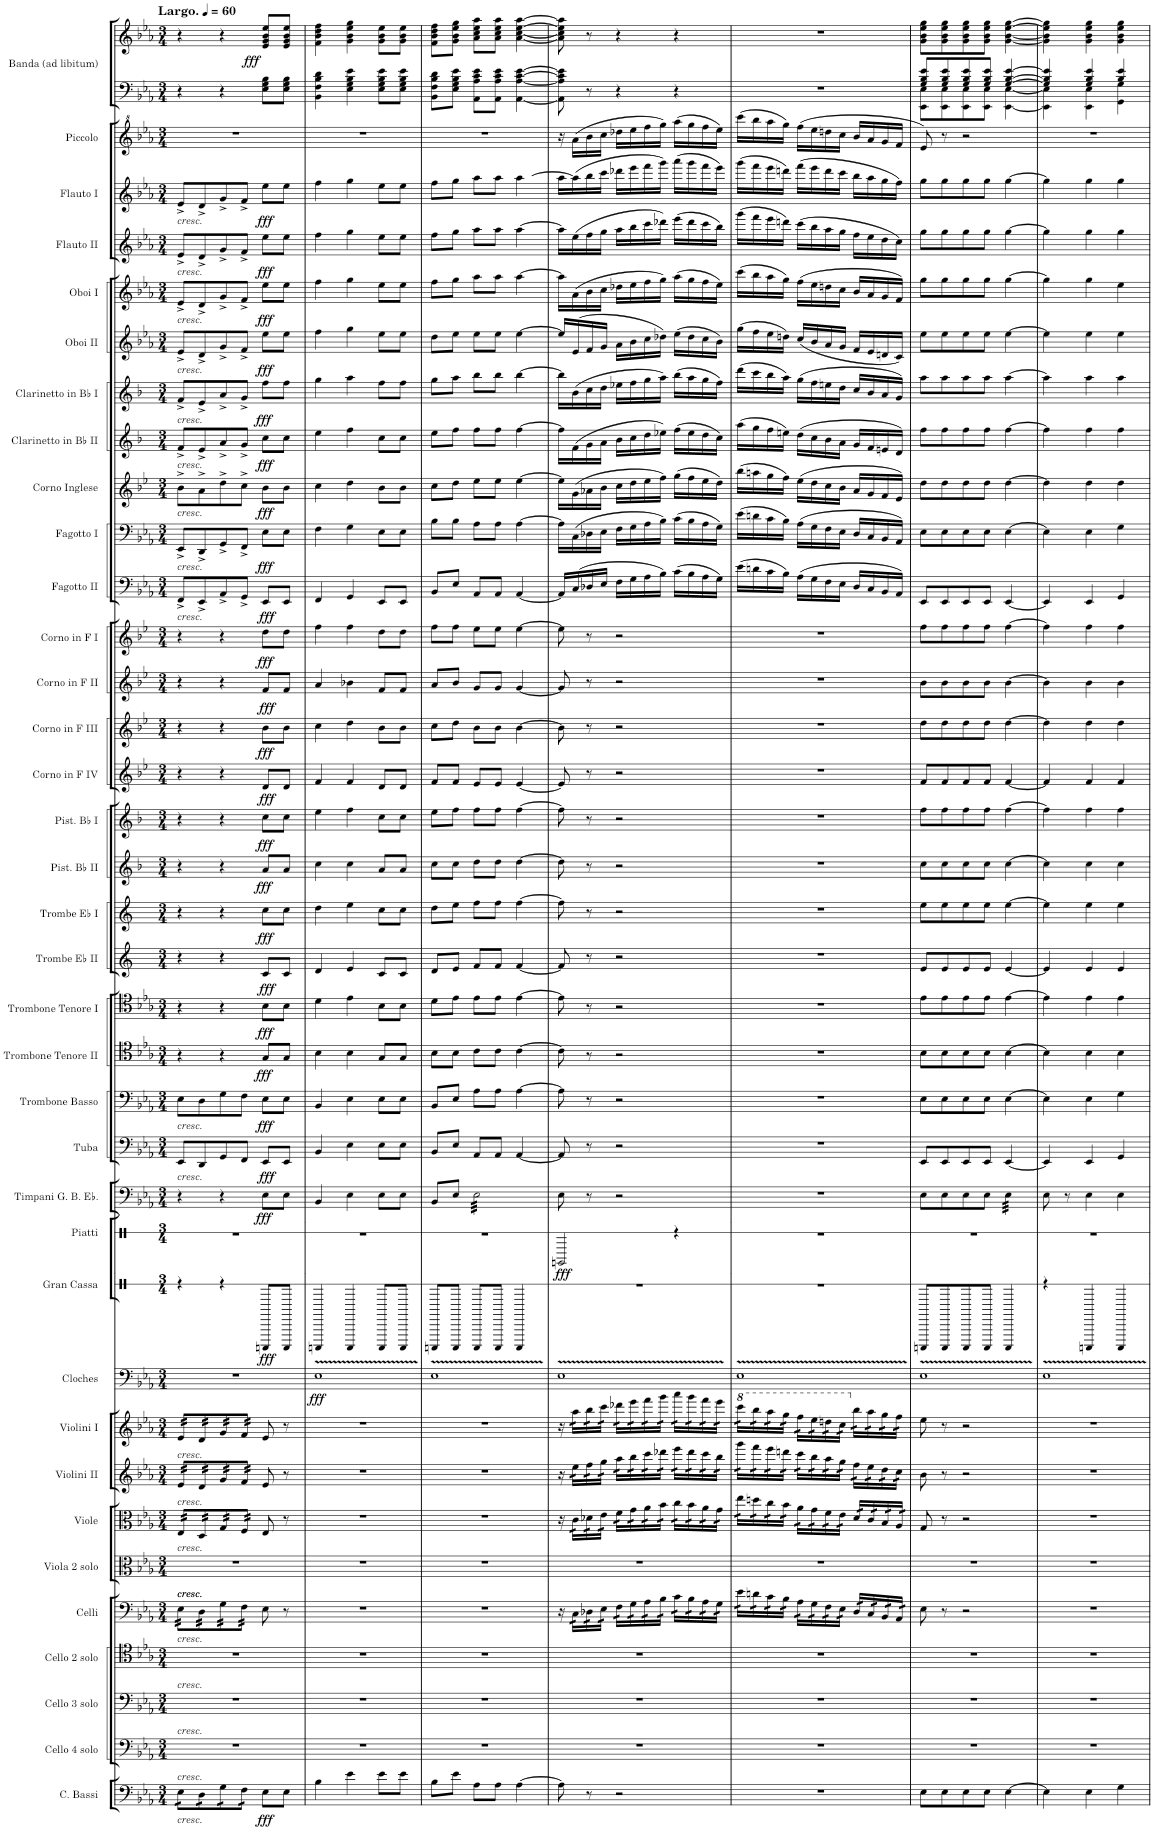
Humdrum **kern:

**kern	**dynam	**kern	**kern	**kern	**kern	**kern	**kern	**kern	**kern	**kern	**dynam	**kern	**dynam	**kern	**dynam	**kern	**dynam	**kern	**dynam	**kern	**dynam	**kern	**dynam	**kern	**dynam	**kern	**dynam	**kern	**dynam	**kern	**dynam	**kern	**dynam	**kern	**dynam	**kern	**dynam	**kern	**dynam	**kern	**dynam	**kern	**dynam	**kern	**dynam	**kern	**dynam	**kern	**dynam	**kern	**dynam	**kern	**dynam	**kern	**dynam	**kern	**dynam	**kern	**dynam	**kern	**kern	**kern	**dynam
*part36	*part36	*part35	*part34	*part33	*part32	*part31	*part30	*part29	*part28	*part27	*part27	*part26	*part26	*part25	*part25	*part24	*part24	*part23	*part23	*part22	*part22	*part21	*part21	*part20	*part20	*part19	*part19	*part18	*part18	*part17	*part17	*part16	*part16	*part15	*part15	*part14	*part14	*part13	*part13	*part12	*part12	*part11	*part11	*part10	*part10	*part9	*part9	*part8	*part8	*part7	*part7	*part6	*part6	*part5	*part5	*part4	*part4	*part3	*part3	*part2	*part1	*part1	*part1
*staff37	*staff37	*staff36	*staff35	*staff34	*staff33	*staff32	*staff31	*staff30	*staff29	*staff28	*staff28	*staff27	*staff27	*staff26	*staff26	*staff25	*staff25	*staff24	*staff24	*staff23	*staff23	*staff22	*staff22	*staff21	*staff21	*staff20	*staff20	*staff19	*staff19	*staff18	*staff18	*staff17	*staff17	*staff16	*staff16	*staff15	*staff15	*staff14	*staff14	*staff13	*staff13	*staff12	*staff12	*staff11	*staff11	*staff10	*staff10	*staff9	*staff9	*staff8	*staff8	*staff7	*staff7	*staff6	*staff6	*staff5	*staff5	*staff4	*staff4	*staff3	*staff2	*staff1	*staff1/2
*I"C. Bassi	*	*I"Cello 4 solo	*I"Cello 3 solo	*I"Cello 2 solo	*I"Celli	*I"Viola 2 solo	*I"Viole	*I"Violini II	*I"Violini I	*I"Cloches	*	*I"Gran Cassa	*	*I"Piatti	*	*I"Timpani G. B. Eb.	*	*I"Tuba	*	*I"Trombone Basso	*	*I"Trombone Tenore II	*	*I"Trombone Tenore I	*	*I"Trombe Eb II	*	*I"Trombe Eb I	*	*I"Pist. Bb II	*	*I"Pist. Bb I	*	*I"Corno in F IV	*	*I"Corno in F III	*	*I"Corno in F II	*	*I"Corno in F I	*	*I"Fagotto II	*	*I"Fagotto I	*	*I"Corno Inglese	*	*I"Clarinetto in Bb II	*	*I"Clarinetto in Bb I	*	*I"Oboi II	*	*I"Oboi I	*	*I"Flauto II	*	*I"Flauto I	*	*I"Piccolo	*I"Banda (ad libitum)	*	*
*I'C. B.	*	*I'Cello 4	*I'Cello 3	*I'Cello 2	*I'Celli	*I'Vla. 2	*I'Vle.	*I'Vln. II	*I'Vln. I	*I'Cl.	*	*I'G. C.	*	*I'Piatti	*	*I'Timp.	*	*I'Tba.	*	*I'Tbn. B.	*	*I'Tbn. T. II	*	*I'Tbn. T. I	*	*I'Tr. II	*	*I'Tr. I	*	*I'Pist. II	*	*I'Pist. I	*	*I'Corno IV	*	*I'Corno III	*	*I'Corno II	*	*I'Corno. I	*	*I'Fag. II	*	*I'Fag. I	*	*I'C. I.	*	*I'Cl. II	*	*I'Cl. I	*	*I'Ob. II	*	*I'Ob. I	*	*I'Fl. II	*	*I'Fl. I	*	*I'Picc.	*I'Banda	*	*
*	*	*	*	*	*	*	*	*	*	*	*	*stria1	*	*stria1	*	*	*	*	*	*	*	*	*	*	*	*	*	*	*	*	*	*	*	*	*	*	*	*	*	*	*	*	*	*	*	*	*	*	*	*	*	*	*	*	*	*	*	*	*	*	*	*	*
*clefF4	*	*clefF4	*clefF4	*clefC4	*clefF4	*clefC3	*clefC3	*clefG2	*clefG2	*clefF4	*	*clefX	*	*clefX	*	*clefF4	*	*clefF4	*	*clefF4	*	*clefC4	*	*clefC4	*	*clefG2	*	*clefG2	*	*clefG2	*	*clefG2	*	*clefG2	*	*clefG2	*	*clefG2	*	*clefG2	*	*clefF4	*	*clefF4	*	*clefG2	*	*clefG2	*	*clefG2	*	*clefG2	*	*clefG2	*	*clefG2	*	*clefG2	*	*clefG^2	*clefF4	*clefG2	*
*Trd7c12	*	*	*	*	*	*	*	*	*	*Trd-14c-24	*	*	*	*	*	*	*	*	*	*	*	*	*	*	*	*Trd-2c-3	*	*Trd-2c-3	*	*Trd1c2	*	*Trd1c2	*	*Trd4c7	*	*Trd4c7	*	*Trd4c7	*	*Trd4c7	*	*	*	*	*	*Trd4c7	*	*Trd1c2	*	*Trd1c2	*	*	*	*	*	*	*	*	*	*Trd-7c-12	*	*	*
*k[b-e-a-]	*	*k[b-e-a-]	*k[b-e-a-]	*k[b-e-a-]	*k[b-e-a-]	*k[b-e-a-]	*k[b-e-a-]	*k[b-e-a-]	*k[b-e-a-]	*k[b-e-a-]	*	*k[b-e-a-]	*	*k[b-e-a-]	*	*k[b-e-a-]	*	*k[b-e-a-]	*	*k[b-e-a-]	*	*k[b-e-a-]	*	*k[b-e-a-]	*	*k[]	*	*k[]	*	*k[b-]	*	*k[b-]	*	*k[b-e-]	*	*k[b-e-]	*	*k[b-e-]	*	*k[b-e-]	*	*k[b-e-a-]	*	*k[b-e-a-]	*	*k[b-e-]	*	*k[b-]	*	*k[b-]	*	*k[b-e-a-]	*	*k[b-e-a-]	*	*k[b-e-a-]	*	*k[b-e-a-]	*	*k[b-e-a-]	*k[b-e-a-]	*k[b-e-a-]	*
*M3/4	*	*M3/4	*M3/4	*M3/4	*M3/4	*M3/4	*M3/4	*M3/4	*M3/4	*M3/4	*	*M3/4	*	*M3/4	*	*M3/4	*	*M3/4	*	*M3/4	*	*M3/4	*	*M3/4	*	*M3/4	*	*M3/4	*	*M3/4	*	*M3/4	*	*M3/4	*	*M3/4	*	*M3/4	*	*M3/4	*	*M3/4	*	*M3/4	*	*M3/4	*	*M3/4	*	*M3/4	*	*M3/4	*	*M3/4	*	*M3/4	*	*M3/4	*	*M3/4	*M3/4	*M3/4	*
*MM60	*	*MM60	*MM60	*MM60	*MM60	*MM60	*MM60	*MM60	*MM60	*MM60	*	*MM60	*	*MM60	*	*MM60	*	*MM60	*	*MM60	*	*MM60	*	*MM60	*	*MM60	*	*MM60	*	*MM60	*	*MM60	*	*MM60	*	*MM60	*	*MM60	*	*MM60	*	*MM60	*	*MM60	*	*MM60	*	*MM60	*	*MM60	*	*MM60	*	*MM60	*	*MM60	*	*MM60	*	*MM60	*MM60	*MM60	*
=1	=1	=1	=1	=1	=1	=1	=1	=1	=1	=1	=1	=1	=1	=1	=1	=1	=1	=1	=1	=1	=1	=1	=1	=1	=1	=1	=1	=1	=1	=1	=1	=1	=1	=1	=1	=1	=1	=1	=1	=1	=1	=1	=1	=1	=1	=1	=1	=1	=1	=1	=1	=1	=1	=1	=1	=1	=1	=1	=1	=1	=1	=1	=1
!	!	!	!	!	!	!	!	!	!	!	!	!	!	!	!	!	!	!	!	!	!	!	!	!	!	!	!	!	!	!	!	!	!	!	!	!	!	!	!	!	!	!	!	!	!	!	!	!	!	!	!	!	!	!	!	!	!	!	!	!	!	!LO:TX:a:B:t=Largo.	!
!	!	!	!	!	!	!	!	!	!	!	!	!	!	!	!	!	!	!	!	!	!	!	!	!	!	!	!	!	!	!	!	!	!	!	!	!	!	!	!	!	!	!	!	!	!	!	!	!	!	!	!	!	!	!	!	!	!	!LO:TX:b:i:t=cresc.	!	!	!	!	!
!	!	!	!	!	!	!	!	!	!	!	!	!	!	!	!	!	!	!	!	!	!	!	!	!	!	!	!	!	!	!	!	!	!	!	!	!	!	!	!	!	!	!	!	!	!	!	!	!	!	!	!	!	!	!	!	!LO:TX:b:i:t=cresc.	!	!	!	!	!	!	!
!	!	!	!	!	!	!	!	!	!	!	!	!	!	!	!	!	!	!	!	!	!	!	!	!	!	!	!	!	!	!	!	!	!	!	!	!	!	!	!	!	!	!	!	!	!	!	!	!	!	!	!	!	!	!LO:TX:b:i:t=cresc.	!	!	!	!	!	!	!	!	!
!	!	!	!	!	!	!	!	!	!	!	!	!	!	!	!	!	!	!	!	!	!	!	!	!	!	!	!	!	!	!	!	!	!	!	!	!	!	!	!	!	!	!	!	!	!	!	!	!	!	!	!	!LO:TX:b:i:t=cresc.	!	!	!	!	!	!	!	!	!	!	!
!	!	!	!	!	!	!	!	!	!	!	!	!	!	!	!	!	!	!	!	!	!	!	!	!	!	!	!	!	!	!	!	!	!	!	!	!	!	!	!	!	!	!	!	!	!	!	!	!	!	!LO:TX:b:i:t=cresc.	!	!	!	!	!	!	!	!	!	!	!	!	!
!	!	!	!	!	!	!	!	!	!	!	!	!	!	!	!	!	!	!	!	!	!	!	!	!	!	!	!	!	!	!	!	!	!	!	!	!	!	!	!	!	!	!	!	!	!	!	!	!LO:TX:b:i:t=cresc.	!	!	!	!	!	!	!	!	!	!	!	!	!	!	!
!	!	!	!	!	!	!	!	!	!	!	!	!	!	!	!	!	!	!	!	!	!	!	!	!	!	!	!	!	!	!	!	!	!	!	!	!	!	!	!	!	!	!	!	!	!	!LO:TX:b:i:t=cresc.	!	!	!	!	!	!	!	!	!	!	!	!	!	!	!	!	!
!	!	!	!	!	!	!	!	!	!	!	!	!	!	!	!	!	!	!	!	!	!	!	!	!	!	!	!	!	!	!	!	!	!	!	!	!	!	!	!	!	!	!	!	!LO:TX:b:i:t=cresc.	!	!	!	!	!	!	!	!	!	!	!	!	!	!	!	!	!	!	!
!	!	!	!	!	!	!	!	!	!	!	!	!	!	!	!	!	!	!	!	!	!	!	!	!	!	!	!	!	!	!	!	!	!	!	!	!	!	!	!	!	!	!LO:TX:b:i:t=cresc.	!	!	!	!	!	!	!	!	!	!	!	!	!	!	!	!	!	!	!	!	!
!	!	!	!	!	!	!	!	!	!	!	!	!	!	!	!	!	!	!	!	!LO:TX:b:i:t=cresc.	!	!	!	!	!	!	!	!	!	!	!	!	!	!	!	!	!	!	!	!	!	!	!	!	!	!	!	!	!	!	!	!	!	!	!	!	!	!	!	!	!	!	!
!	!	!	!	!	!	!	!	!	!	!	!	!	!	!	!	!	!	!LO:TX:b:i:t=cresc.	!	!	!	!	!	!	!	!	!	!	!	!	!	!	!	!	!	!	!	!	!	!	!	!	!	!	!	!	!	!	!	!	!	!	!	!	!	!	!	!	!	!	!	!	!
!	!	!	!	!	!	!	!	!	!LO:TX:b:i:t=cresc.	!	!	!	!	!	!	!	!	!	!	!	!	!	!	!	!	!	!	!	!	!	!	!	!	!	!	!	!	!	!	!	!	!	!	!	!	!	!	!	!	!	!	!	!	!	!	!	!	!	!	!	!	!	!
!	!	!	!	!	!	!	!	!LO:TX:b:i:t=cresc.	!	!	!	!	!	!	!	!	!	!	!	!	!	!	!	!	!	!	!	!	!	!	!	!	!	!	!	!	!	!	!	!	!	!	!	!	!	!	!	!	!	!	!	!	!	!	!	!	!	!	!	!	!	!	!
!	!	!	!	!	!	!	!LO:TX:b:i:t=cresc.	!	!	!	!	!	!	!	!	!	!	!	!	!	!	!	!	!	!	!	!	!	!	!	!	!	!	!	!	!	!	!	!	!	!	!	!	!	!	!	!	!	!	!	!	!	!	!	!	!	!	!	!	!	!	!	!
!	!	!	!	!	!	!LO:TX:b:i:t=cresc.	!	!	!	!	!	!	!	!	!	!	!	!	!	!	!	!	!	!	!	!	!	!	!	!	!	!	!	!	!	!	!	!	!	!	!	!	!	!	!	!	!	!	!	!	!	!	!	!	!	!	!	!	!	!	!	!	!
!	!	!	!	!	!	!LO:TX:b:i:t=cresc.	!	!	!	!	!	!	!	!	!	!	!	!	!	!	!	!	!	!	!	!	!	!	!	!	!	!	!	!	!	!	!	!	!	!	!	!	!	!	!	!	!	!	!	!	!	!	!	!	!	!	!	!	!	!	!	!	!
!	!	!	!	!	!LO:TX:b:i:t=cresc.	!	!	!	!	!	!	!	!	!	!	!	!	!	!	!	!	!	!	!	!	!	!	!	!	!	!	!	!	!	!	!	!	!	!	!	!	!	!	!	!	!	!	!	!	!	!	!	!	!	!	!	!	!	!	!	!	!	!
!	!	!	!	!LO:TX:b:i:t=cresc.	!	!	!	!	!	!	!	!	!	!	!	!	!	!	!	!	!	!	!	!	!	!	!	!	!	!	!	!	!	!	!	!	!	!	!	!	!	!	!	!	!	!	!	!	!	!	!	!	!	!	!	!	!	!	!	!	!	!	!
!	!	!	!LO:TX:b:i:t=cresc.	!	!	!	!	!	!	!	!	!	!	!	!	!	!	!	!	!	!	!	!	!	!	!	!	!	!	!	!	!	!	!	!	!	!	!	!	!	!	!	!	!	!	!	!	!	!	!	!	!	!	!	!	!	!	!	!	!	!	!	!
!	!	!LO:TX:b:i:t=cresc.	!	!	!	!	!	!	!	!	!	!	!	!	!	!	!	!	!	!	!	!	!	!	!	!	!	!	!	!	!	!	!	!	!	!	!	!	!	!	!	!	!	!	!	!	!	!	!	!	!	!	!	!	!	!	!	!	!	!	!	!	!
!LO:TX:b:i:t=cresc.	!	!	!	!	!	!	!	!	!	!	!	!	!	!	!	!	!	!	!	!	!	!	!	!	!	!	!	!	!	!	!	!	!	!	!	!	!	!	!	!	!	!	!	!	!	!	!	!	!	!	!	!	!	!	!	!	!	!	!	!	!	!	!
*tremolo	*	*	*	*	*	*	*	*	*	*	*	*	*	*	*	*	*	*	*	*	*	*	*	*	*	*	*	*	*	*	*	*	*	*	*	*	*	*	*	*	*	*	*	*	*	*	*	*	*	*	*	*	*	*	*	*	*	*	*	*	*	*	*
*	*	*	*	*	*tremolo	*	*	*	*	*	*	*	*	*	*	*	*	*	*	*	*	*	*	*	*	*	*	*	*	*	*	*	*	*	*	*	*	*	*	*	*	*	*	*	*	*	*	*	*	*	*	*	*	*	*	*	*	*	*	*	*	*	*
*	*	*	*	*	*	*	*tremolo	*	*	*	*	*	*	*	*	*	*	*	*	*	*	*	*	*	*	*	*	*	*	*	*	*	*	*	*	*	*	*	*	*	*	*	*	*	*	*	*	*	*	*	*	*	*	*	*	*	*	*	*	*	*	*	*
*	*	*	*	*	*	*	*	*tremolo	*	*	*	*	*	*	*	*	*	*	*	*	*	*	*	*	*	*	*	*	*	*	*	*	*	*	*	*	*	*	*	*	*	*	*	*	*	*	*	*	*	*	*	*	*	*	*	*	*	*	*	*	*	*	*
*	*	*	*	*	*	*	*	*	*tremolo	*	*	*	*	*	*	*	*	*	*	*	*	*	*	*	*	*	*	*	*	*	*	*	*	*	*	*	*	*	*	*	*	*	*	*	*	*	*	*	*	*	*	*	*	*	*	*	*	*	*	*	*	*	*
16E-\LL	.	2.r	2.r	2.r	32E-\LLL	2.r	32E-/LLL	32e-/LLL	32e-/LLL	2.r	.	4r	.	2.r	.	4r	.	8EE-/L	.	8E-\L	.	4r	.	4r	.	4r	.	4r	.	4r	.	4r	.	4r	.	4r	.	4r	.	4r	.	8FF^/L	.	8EE-^/L	.	8b-^\L	.	8f^/L	.	8f^/L	.	8e-^/L	.	8e-^/L	.	8e-^/L	.	8e-^/L	.	2.r	4r	4r	.
.	.	.	.	.	32E-\	.	32E-/	32e-/	32e-/	.	.	.	.	.	.	.	.	.	.	.	.	.	.	.	.	.	.	.	.	.	.	.	.	.	.	.	.	.	.	.	.	.	.	.	.	.	.	.	.	.	.	.	.	.	.	.	.	.	.	.	.	.	.
16E-\	.	.	.	.	32E-\	.	32E-/	32e-/	32e-/	.	.	.	.	.	.	.	.	.	.	.	.	.	.	.	.	.	.	.	.	.	.	.	.	.	.	.	.	.	.	.	.	.	.	.	.	.	.	.	.	.	.	.	.	.	.	.	.	.	.	.	.	.	.
.	.	.	.	.	32E-\	.	32E-/	32e-/	32e-/	.	.	.	.	.	.	.	.	.	.	.	.	.	.	.	.	.	.	.	.	.	.	.	.	.	.	.	.	.	.	.	.	.	.	.	.	.	.	.	.	.	.	.	.	.	.	.	.	.	.	.	.	.	.
16D\	.	.	.	.	32D\	.	32D/	32d/	32d/	.	.	.	.	.	.	.	.	8DD/	.	8D\	.	.	.	.	.	.	.	.	.	.	.	.	.	.	.	.	.	.	.	.	.	8EE-^/	.	8DD^/	.	8a^\	.	8e^/	.	8e^/	.	8d^/	.	8d^/	.	8d^/	.	8d^/	.	.	.	.	.
.	.	.	.	.	32D\	.	32D/	32d/	32d/	.	.	.	.	.	.	.	.	.	.	.	.	.	.	.	.	.	.	.	.	.	.	.	.	.	.	.	.	.	.	.	.	.	.	.	.	.	.	.	.	.	.	.	.	.	.	.	.	.	.	.	.	.	.
16D\	.	.	.	.	32D\	.	32D/	32d/	32d/	.	.	.	.	.	.	.	.	.	.	.	.	.	.	.	.	.	.	.	.	.	.	.	.	.	.	.	.	.	.	.	.	.	.	.	.	.	.	.	.	.	.	.	.	.	.	.	.	.	.	.	.	.	.
.	.	.	.	.	32D\	.	32D/	32d/	32d/	.	.	.	.	.	.	.	.	.	.	.	.	.	.	.	.	.	.	.	.	.	.	.	.	.	.	.	.	.	.	.	.	.	.	.	.	.	.	.	.	.	.	.	.	.	.	.	.	.	.	.	.	.	.
16G\	.	.	.	.	32G\	.	32G/	32g/	32g/	.	.	4r	.	.	.	4r	.	8GG/	.	8G\	.	4r	.	4r	.	4r	.	4r	.	4r	.	4r	.	4r	.	4r	.	4r	.	4r	.	8AA-^/	.	8GG^/	.	8dd^\	.	8a^/	.	8a^/	.	8g^/	.	8g^/	.	8g^/	.	8g^/	.	.	4r	4r	.
.	.	.	.	.	32G\	.	32G/	32g/	32g/	.	.	.	.	.	.	.	.	.	.	.	.	.	.	.	.	.	.	.	.	.	.	.	.	.	.	.	.	.	.	.	.	.	.	.	.	.	.	.	.	.	.	.	.	.	.	.	.	.	.	.	.	.	.
16G\	.	.	.	.	32G\	.	32G/	32g/	32g/	.	.	.	.	.	.	.	.	.	.	.	.	.	.	.	.	.	.	.	.	.	.	.	.	.	.	.	.	.	.	.	.	.	.	.	.	.	.	.	.	.	.	.	.	.	.	.	.	.	.	.	.	.	.
.	.	.	.	.	32G\	.	32G/	32g/	32g/	.	.	.	.	.	.	.	.	.	.	.	.	.	.	.	.	.	.	.	.	.	.	.	.	.	.	.	.	.	.	.	.	.	.	.	.	.	.	.	.	.	.	.	.	.	.	.	.	.	.	.	.	.	.
16F\	.	.	.	.	32F\	.	32F/	32f/	32f/	.	.	.	.	.	.	.	.	8FF/J	.	8F\J	.	.	.	.	.	.	.	.	.	.	.	.	.	.	.	.	.	.	.	.	.	8GG^/J	.	8FF^/J	.	8cc^\J	.	8g^/J	.	8g^/J	.	8f^/J	.	8f^/J	.	8f^/J	.	8f^/J	.	.	.	.	.
.	.	.	.	.	32F\	.	32F/	32f/	32f/	.	.	.	.	.	.	.	.	.	.	.	.	.	.	.	.	.	.	.	.	.	.	.	.	.	.	.	.	.	.	.	.	.	.	.	.	.	.	.	.	.	.	.	.	.	.	.	.	.	.	.	.	.	.
16F\JJ	.	.	.	.	32F\	.	32F/	32f/	32f/	.	.	.	.	.	.	.	.	.	.	.	.	.	.	.	.	.	.	.	.	.	.	.	.	.	.	.	.	.	.	.	.	.	.	.	.	.	.	.	.	.	.	.	.	.	.	.	.	.	.	.	.	.	.
*Xtremolo	*	*	*	*	*	*	*	*	*	*	*	*	*	*	*	*	*	*	*	*	*	*	*	*	*	*	*	*	*	*	*	*	*	*	*	*	*	*	*	*	*	*	*	*	*	*	*	*	*	*	*	*	*	*	*	*	*	*	*	*	*	*	*
.	.	.	.	.	32F\JJJ	.	32F/JJJ	32f/JJJ	32f/JJJ	.	.	.	.	.	.	.	.	.	.	.	.	.	.	.	.	.	.	.	.	.	.	.	.	.	.	.	.	.	.	.	.	.	.	.	.	.	.	.	.	.	.	.	.	.	.	.	.	.	.	.	.	.	.
*	*	*	*	*	*	*	*	*	*Xtremolo	*	*	*	*	*	*	*	*	*	*	*	*	*	*	*	*	*	*	*	*	*	*	*	*	*	*	*	*	*	*	*	*	*	*	*	*	*	*	*	*	*	*	*	*	*	*	*	*	*	*	*	*	*	*
*	*	*	*	*	*	*	*	*Xtremolo	*	*	*	*	*	*	*	*	*	*	*	*	*	*	*	*	*	*	*	*	*	*	*	*	*	*	*	*	*	*	*	*	*	*	*	*	*	*	*	*	*	*	*	*	*	*	*	*	*	*	*	*	*	*	*
*	*	*	*	*	*	*	*Xtremolo	*	*	*	*	*	*	*	*	*	*	*	*	*	*	*	*	*	*	*	*	*	*	*	*	*	*	*	*	*	*	*	*	*	*	*	*	*	*	*	*	*	*	*	*	*	*	*	*	*	*	*	*	*	*	*	*
*	*	*	*	*	*Xtremolo	*	*	*	*	*	*	*	*	*	*	*	*	*	*	*	*	*	*	*	*	*	*	*	*	*	*	*	*	*	*	*	*	*	*	*	*	*	*	*	*	*	*	*	*	*	*	*	*	*	*	*	*	*	*	*	*	*	*
!	!LO:DY:b	!	!	!	!	!	!	!	!	!	!	!	!LO:DY:b	!	!	!	!LO:DY:b	!	!LO:DY:b	!	!LO:DY:b	!	!LO:DY:b	!	!LO:DY:b	!	!LO:DY:b	!	!LO:DY:b	!	!LO:DY:b	!	!LO:DY:b	!	!LO:DY:b	!	!LO:DY:b	!	!LO:DY:b	!	!LO:DY:b	!	!LO:DY:b	!	!LO:DY:b	!	!LO:DY:b	!	!LO:DY:b	!	!LO:DY:b	!	!LO:DY:b	!	!LO:DY:b	!	!LO:DY:b	!	!LO:DY:b	!	!	!	!LO:DY:b
8E-\L	fff	.	.	.	8E-\	.	8E-/	8e-/	8e-/	.	.	8BBBn/L	fff	.	.	8E-\L	fff	8EE-/L	fff	8E-\L	fff	8G/L	fff	8B-\L	fff	8c/L	fff	8cc\L	fff	8a/L	fff	8cc\L	fff	8d/L	fff	8b-\L	fff	8f/L	fff	8dd\L	fff	8EE-/L	fff	8E-\L	fff	8b-\L	fff	8cc\L	fff	8ff\L	fff	8ee-\L	fff	8ee-\L	fff	8ee-\L	fff	8ee-\L	fff	.	8E-\ 8G\ 8B-\L	8e-/ 8g/ 8b-/ 8ee-/L	fff
8E-\J	.	.	.	.	8r	.	8r	8r	8r	.	.	8BBB/J	.	.	.	8E-\J	.	8EE-/J	.	8E-\J	.	8G/J	.	8B-\J	.	8c/J	.	8cc\J	.	8a/J	.	8cc\J	.	8d/J	.	8b-\J	.	8f/J	.	8dd\J	.	8EE-/J	.	8E-\J	.	8b-\J	.	8cc\J	.	8ff\J	.	8ee-\J	.	8ee-\J	.	8ee-\J	.	8ee-\J	.	.	8E-\ 8G\ 8B-\J	8e-/ 8g/ 8b-/ 8ee-/J	.
=2	=2	=2	=2	=2	=2	=2	=2	=2	=2	=2	=2	=2	=2	=2	=2	=2	=2	=2	=2	=2	=2	=2	=2	=2	=2	=2	=2	=2	=2	=2	=2	=2	=2	=2	=2	=2	=2	=2	=2	=2	=2	=2	=2	=2	=2	=2	=2	=2	=2	=2	=2	=2	=2	=2	=2	=2	=2	=2	=2	=2	=2	=2	=2
!	!	!	!	!	!	!	!	!	!	!	!LO:DY:b	!	!	!	!	!	!	!	!	!	!	!	!	!	!	!	!	!	!	!	!	!	!	!	!	!	!	!	!	!	!	!	!	!	!	!	!	!	!	!	!	!	!	!	!	!	!	!	!	!	!	!	!
4B-\	.	2.r	2.r	2.r	2.r	2.r	2.r	2.r	2.r	4%3E-	fff	4BBBn/	.	2.r	.	4BB-/	.	4BB-/	.	4BB-/	.	4B-\	.	4d\	.	4d/	.	4dd\	.	4cc\	.	4ee\	.	4f/	.	4cc\	.	4a/	.	4ff\	.	4FF/	.	4F\	.	4cc\	.	4ee\	.	4gg\	.	4ff\	.	4ff\	.	4ff\	.	4ff\	.	2.r	4BB-\ 4F\ 4B-\ 4d\	4f\ 4b-\ 4dd\ 4ff\	.
4e-\	.	.	.	.	.	.	.	.	.	.	.	4BBB/	.	.	.	4E-\	.	4E-\	.	4E-\	.	4B-\	.	4e-\	.	4e/	.	4ee\	.	4cc\	.	4ff\	.	4f/	.	4dd\	.	4b-X\	.	4ff\	.	4GG/	.	4G\	.	4dd\	.	4ff\	.	4aa\	.	4gg\	.	4gg\	.	4gg\	.	4gg\	.	.	4E-\ 4G\ 4B-\ 4e-\	4g\ 4b-\ 4ee-\ 4gg\	.
8e-\L	.	.	.	.	.	.	.	.	.	.	.	8BBB/L	.	.	.	8E-\L	.	8E-\L	.	8E-\L	.	8G/L	.	8B-\L	.	8c/L	.	8cc\L	.	8a/L	.	8cc\L	.	8d/L	.	8b-\L	.	8f/L	.	8dd\L	.	8EE-/L	.	8E-\L	.	8b-\L	.	8cc\L	.	8ff\L	.	8ee-\L	.	8ee-\L	.	8ee-\L	.	8ee-\L	.	.	8E-\ 8G\ 8B-\ 8e-\L	8g\ 8b-\ 8ee-\L	.
8e-\J	.	.	.	.	.	.	.	.	.	.	.	8BBB/J	.	.	.	8E-\J	.	8E-\J	.	8E-\J	.	8G/J	.	8B-\J	.	8c/J	.	8cc\J	.	8a/J	.	8cc\J	.	8d/J	.	8b-\J	.	8f/J	.	8dd\J	.	8EE-/J	.	8E-\J	.	8b-\J	.	8cc\J	.	8ff\J	.	8ee-\J	.	8ee-\J	.	8ee-\J	.	8ee-\J	.	.	8E-\ 8G\ 8B-\ 8e-\J	8g\ 8b-\ 8ee-\J	.
=3	=3	=3	=3	=3	=3	=3	=3	=3	=3	=3	=3	=3	=3	=3	=3	=3	=3	=3	=3	=3	=3	=3	=3	=3	=3	=3	=3	=3	=3	=3	=3	=3	=3	=3	=3	=3	=3	=3	=3	=3	=3	=3	=3	=3	=3	=3	=3	=3	=3	=3	=3	=3	=3	=3	=3	=3	=3	=3	=3	=3	=3	=3	=3
8B-\L	.	2.r	2.r	2.r	2.r	2.r	2.r	2.r	2.r	4%3E-	.	8BBBn/L	.	2.r	.	8BB-/L	.	8BB-/L	.	8BB-/L	.	8B-\L	.	8d\L	.	8d/L	.	8dd\L	.	8cc\L	.	8ee\L	.	8f/L	.	8cc\L	.	8a/L	.	8ff\L	.	8BB-/L	.	8B-\L	.	8cc\L	.	8ee\L	.	8gg\L	.	8dd\L	.	8ff\L	.	8ff\L	.	8ff\L	.	2.r	8BB-\ 8F\ 8B-\ 8d\L	8f\ 8b-\ 8dd\ 8ff\L	.
8e-\J	.	.	.	.	.	.	.	.	.	.	.	8BBB/J	.	.	.	8E-/J	.	8E-/J	.	8E-/J	.	8B-\J	.	8e-\J	.	8e/J	.	8ee\J	.	8cc\J	.	8ff\J	.	8f/J	.	8dd\J	.	8b-/J	.	8ff\J	.	8E-/J	.	8B-\J	.	8dd\J	.	8ff\J	.	8aa\J	.	8ee-\J	.	8gg\J	.	8gg\J	.	8gg\J	.	.	8E-\ 8G\ 8B-\ 8e-\J	8g\ 8b-\ 8ee-\ 8gg\J	.
*	*	*	*	*	*	*	*	*	*	*	*	*	*	*	*	*tremolo	*	*	*	*	*	*	*	*	*	*	*	*	*	*	*	*	*	*	*	*	*	*	*	*	*	*	*	*	*	*	*	*	*	*	*	*	*	*	*	*	*	*	*	*	*	*	*
8A-\L	.	.	.	.	.	.	.	.	.	.	.	8BBB/L	.	.	.	32E-\LLL	.	8AA-/L	.	8A-\L	.	8c\L	.	8e-\L	.	8f/L	.	8ff\L	.	8dd\L	.	8ff\L	.	8e-/L	.	8b-\L	.	8g/L	.	8ee-\L	.	8AA-/L	.	8A-\L	.	8ee-\L	.	8ff\L	.	8bb-\L	.	8ee-\L	.	8aa-\L	.	8aa-\L	.	8aa-\L	.	.	8AA-\ 8A-\ 8c\ 8e-\L	8a-\ 8cc\ 8ee-\ 8aa-\L	.
.	.	.	.	.	.	.	.	.	.	.	.	.	.	.	.	32E-\	.	.	.	.	.	.	.	.	.	.	.	.	.	.	.	.	.	.	.	.	.	.	.	.	.	.	.	.	.	.	.	.	.	.	.	.	.	.	.	.	.	.	.	.	.	.	.
.	.	.	.	.	.	.	.	.	.	.	.	.	.	.	.	32E-\	.	.	.	.	.	.	.	.	.	.	.	.	.	.	.	.	.	.	.	.	.	.	.	.	.	.	.	.	.	.	.	.	.	.	.	.	.	.	.	.	.	.	.	.	.	.	.
.	.	.	.	.	.	.	.	.	.	.	.	.	.	.	.	32E-\	.	.	.	.	.	.	.	.	.	.	.	.	.	.	.	.	.	.	.	.	.	.	.	.	.	.	.	.	.	.	.	.	.	.	.	.	.	.	.	.	.	.	.	.	.	.	.
8A-\J	.	.	.	.	.	.	.	.	.	.	.	8BBB/J	.	.	.	32E-\	.	8AA-/J	.	8A-\J	.	8c\J	.	8e-\J	.	8f/J	.	8ff\J	.	8dd\J	.	8ff\J	.	8e-/J	.	8b-\J	.	8g/J	.	8ee-\J	.	8AA-/J	.	8A-\J	.	8ee-\J	.	8ff\J	.	8bb-\J	.	8ee-\J	.	8aa-\J	.	8aa-\J	.	8aa-\J	.	.	8AA-\ 8A-\ 8c\ 8e-\J	8a-\ 8cc\ 8ee-\ 8aa-\J	.
.	.	.	.	.	.	.	.	.	.	.	.	.	.	.	.	32E-\	.	.	.	.	.	.	.	.	.	.	.	.	.	.	.	.	.	.	.	.	.	.	.	.	.	.	.	.	.	.	.	.	.	.	.	.	.	.	.	.	.	.	.	.	.	.	.
.	.	.	.	.	.	.	.	.	.	.	.	.	.	.	.	32E-\	.	.	.	.	.	.	.	.	.	.	.	.	.	.	.	.	.	.	.	.	.	.	.	.	.	.	.	.	.	.	.	.	.	.	.	.	.	.	.	.	.	.	.	.	.	.	.
.	.	.	.	.	.	.	.	.	.	.	.	.	.	.	.	32E-\	.	.	.	.	.	.	.	.	.	.	.	.	.	.	.	.	.	.	.	.	.	.	.	.	.	.	.	.	.	.	.	.	.	.	.	.	.	.	.	.	.	.	.	.	.	.	.
[4A-\	.	.	.	.	.	.	.	.	.	.	.	4BBB/	.	.	.	32E-\	.	[4AA-/	.	[4A-\	.	[4c\	.	[4e-\	.	[4f/	.	[4ff\	.	[4dd\	.	[4ff\	.	[4e-/	.	[4b-\	.	[4g/	.	[4ee-\	.	[4AA-/	.	[4A-\	.	[4ee-\	.	[4ff\	.	[4bb-\	.	[4ee-\	.	[4aa-\	.	[4aa-\	.	[4aa-\	.	.	[4AA-\ [4A-\ [4c\ [4e-\	[4a-\ [4cc\ [4ee-\ [4aa-\	.
.	.	.	.	.	.	.	.	.	.	.	.	.	.	.	.	32E-\	.	.	.	.	.	.	.	.	.	.	.	.	.	.	.	.	.	.	.	.	.	.	.	.	.	.	.	.	.	.	.	.	.	.	.	.	.	.	.	.	.	.	.	.	.	.	.
.	.	.	.	.	.	.	.	.	.	.	.	.	.	.	.	32E-\	.	.	.	.	.	.	.	.	.	.	.	.	.	.	.	.	.	.	.	.	.	.	.	.	.	.	.	.	.	.	.	.	.	.	.	.	.	.	.	.	.	.	.	.	.	.	.
.	.	.	.	.	.	.	.	.	.	.	.	.	.	.	.	32E-\	.	.	.	.	.	.	.	.	.	.	.	.	.	.	.	.	.	.	.	.	.	.	.	.	.	.	.	.	.	.	.	.	.	.	.	.	.	.	.	.	.	.	.	.	.	.	.
.	.	.	.	.	.	.	.	.	.	.	.	.	.	.	.	32E-\	.	.	.	.	.	.	.	.	.	.	.	.	.	.	.	.	.	.	.	.	.	.	.	.	.	.	.	.	.	.	.	.	.	.	.	.	.	.	.	.	.	.	.	.	.	.	.
.	.	.	.	.	.	.	.	.	.	.	.	.	.	.	.	32E-\	.	.	.	.	.	.	.	.	.	.	.	.	.	.	.	.	.	.	.	.	.	.	.	.	.	.	.	.	.	.	.	.	.	.	.	.	.	.	.	.	.	.	.	.	.	.	.
.	.	.	.	.	.	.	.	.	.	.	.	.	.	.	.	32E-\	.	.	.	.	.	.	.	.	.	.	.	.	.	.	.	.	.	.	.	.	.	.	.	.	.	.	.	.	.	.	.	.	.	.	.	.	.	.	.	.	.	.	.	.	.	.	.
.	.	.	.	.	.	.	.	.	.	.	.	.	.	.	.	32E-\JJJ	.	.	.	.	.	.	.	.	.	.	.	.	.	.	.	.	.	.	.	.	.	.	.	.	.	.	.	.	.	.	.	.	.	.	.	.	.	.	.	.	.	.	.	.	.	.	.
*	*	*	*	*	*	*	*	*	*	*	*	*	*	*	*	*Xtremolo	*	*	*	*	*	*	*	*	*	*	*	*	*	*	*	*	*	*	*	*	*	*	*	*	*	*	*	*	*	*	*	*	*	*	*	*	*	*	*	*	*	*	*	*	*	*	*
=4	=4	=4	=4	=4	=4	=4	=4	=4	=4	=4	=4	=4	=4	=4	=4	=4	=4	=4	=4	=4	=4	=4	=4	=4	=4	=4	=4	=4	=4	=4	=4	=4	=4	=4	=4	=4	=4	=4	=4	=4	=4	=4	=4	=4	=4	=4	=4	=4	=4	=4	=4	=4	=4	=4	=4	=4	=4	=4	=4	=4	=4	=4	=4
!	!	!	!	!	!	!	!	!	!	!	!	!	!	!	!LO:DY:b	!	!	!	!	!	!	!	!	!	!	!	!	!	!	!	!	!	!	!	!	!	!	!	!	!	!	!	!	!	!	!	!	!	!	!	!	!	!	!	!	!	!	!	!	!	!	!	!
8A-\]	.	2.r	2.r	2.r	16r	2.r	16r	16r	16r	4%3E-	.	2.r	.	2An/	fff	8E-\	.	8AA-/]	.	8A-\]	.	8c\]	.	8e-\]	.	8f/]	.	8ff\]	.	8dd\]	.	8ff\]	.	8e-/]	.	8b-\]	.	8g/]	.	8ee-\]	.	16AA-/LL]	.	16A-\LL]	.	16ee-\LL]	.	16ff\LL]	.	16bb-\LL]	.	16ee-/LL]	.	16aa-\LL]	.	16aa-\LL]	.	16aa-\LL]	.	16r	8AA-\] 8A-\] 8c\] 8e-\]	8a-\] 8cc\] 8ee-\] 8aa-\]	.
*	*	*	*	*	*tremolo	*	*	*	*	*	*	*	*	*	*	*	*	*	*	*	*	*	*	*	*	*	*	*	*	*	*	*	*	*	*	*	*	*	*	*	*	*	*	*	*	*	*	*	*	*	*	*	*	*	*	*	*	*	*	*	*	*	*
*	*	*	*	*	*	*	*tremolo	*	*	*	*	*	*	*	*	*	*	*	*	*	*	*	*	*	*	*	*	*	*	*	*	*	*	*	*	*	*	*	*	*	*	*	*	*	*	*	*	*	*	*	*	*	*	*	*	*	*	*	*	*	*	*	*
*	*	*	*	*	*	*	*	*tremolo	*	*	*	*	*	*	*	*	*	*	*	*	*	*	*	*	*	*	*	*	*	*	*	*	*	*	*	*	*	*	*	*	*	*	*	*	*	*	*	*	*	*	*	*	*	*	*	*	*	*	*	*	*	*	*
*	*	*	*	*	*	*	*	*	*tremolo	*	*	*	*	*	*	*	*	*	*	*	*	*	*	*	*	*	*	*	*	*	*	*	*	*	*	*	*	*	*	*	*	*	*	*	*	*	*	*	*	*	*	*	*	*	*	*	*	*	*	*	*	*	*
.	.	.	.	.	32C\LLL	.	32c\LLL	32ee-\LLL	32aa-\LLL	.	.	.	.	.	.	.	.	.	.	.	.	.	.	.	.	.	.	.	.	.	.	.	.	.	.	.	.	.	.	.	.	(16C/	.	(16C\	.	(16g\	.	(16f\	.	(16b-\	.	(16e-/	.	(16a-\	.	(16ee-\	.	(16aa-\	.	(16aa-\LL	.	.	.
.	.	.	.	.	32C\	.	32c\	32ee-\	32aa-\	.	.	.	.	.	.	.	.	.	.	.	.	.	.	.	.	.	.	.	.	.	.	.	.	.	.	.	.	.	.	.	.	.	.	.	.	.	.	.	.	.	.	.	.	.	.	.	.	.	.	.	.	.	.
8r	.	.	.	.	32D-X\	.	32d-X\	32ff\	32bb-\	.	.	.	.	.	.	8r	.	8r	.	8r	.	8r	.	8r	.	8r	.	8r	.	8r	.	8r	.	8r	.	8r	.	8r	.	8r	.	16D-X/	.	16D-X\	.	16a-X\	.	16g\	.	16cc\	.	16f/	.	16b-\	.	16ff\	.	16bb-\	.	16bb-\	8r	8r	.
.	.	.	.	.	32D-X\	.	32d-X\	32ff\	32bb-\	.	.	.	.	.	.	.	.	.	.	.	.	.	.	.	.	.	.	.	.	.	.	.	.	.	.	.	.	.	.	.	.	.	.	.	.	.	.	.	.	.	.	.	.	.	.	.	.	.	.	.	.	.	.
.	.	.	.	.	32E-\	.	32e-\	32gg\	32ccc\	.	.	.	.	.	.	.	.	.	.	.	.	.	.	.	.	.	.	.	.	.	.	.	.	.	.	.	.	.	.	.	.	16E-/JJ	.	16E-\JJ	.	16b-\JJ	.	16a\JJ	.	16dd\JJ	.	16g/JJ	.	16cc\JJ	.	16gg\JJ	.	16ccc\JJ	.	16ccc\JJ	.	.	.
.	.	.	.	.	32E-\JJJ	.	32e-\JJJ	32gg\JJJ	32ccc\JJJ	.	.	.	.	.	.	.	.	.	.	.	.	.	.	.	.	.	.	.	.	.	.	.	.	.	.	.	.	.	.	.	.	.	.	.	.	.	.	.	.	.	.	.	.	.	.	.	.	.	.	.	.	.	.
2r	.	.	.	.	32F\LLL	.	32f\LLL	32aa-\LLL	32ddd-X\LLL	.	.	.	.	.	.	2r	.	2r	.	2r	.	2r	.	2r	.	2r	.	2r	.	2r	.	2r	.	2r	.	2r	.	2r	.	2r	.	16F\LL	.	16F\LL	.	16cc\LL	.	16b-\LL	.	16ee-X\LL	.	16a-\LL	.	16dd-X\LL	.	16aa-\LL	.	16ddd-X\LL	.	16ddd-X\LL	4r	4r	.
.	.	.	.	.	32F\	.	32f\	32aa-\	32ddd-X\	.	.	.	.	.	.	.	.	.	.	.	.	.	.	.	.	.	.	.	.	.	.	.	.	.	.	.	.	.	.	.	.	.	.	.	.	.	.	.	.	.	.	.	.	.	.	.	.	.	.	.	.	.	.
.	.	.	.	.	32G\	.	32g\	32bb-\	32eee-\	.	.	.	.	.	.	.	.	.	.	.	.	.	.	.	.	.	.	.	.	.	.	.	.	.	.	.	.	.	.	.	.	16G\	.	16G\	.	16dd\	.	16cc\	.	16ff\	.	16b-\	.	16ee-\	.	16bb-\	.	16eee-\	.	16eee-\	.	.	.
.	.	.	.	.	32G\	.	32g\	32bb-\	32eee-\	.	.	.	.	.	.	.	.	.	.	.	.	.	.	.	.	.	.	.	.	.	.	.	.	.	.	.	.	.	.	.	.	.	.	.	.	.	.	.	.	.	.	.	.	.	.	.	.	.	.	.	.	.	.
.	.	.	.	.	32A-\	.	32a-\	32ccc\	32fff\	.	.	.	.	.	.	.	.	.	.	.	.	.	.	.	.	.	.	.	.	.	.	.	.	.	.	.	.	.	.	.	.	16A-\	.	16A-\	.	16ee-\	.	16dd\	.	16gg\	.	16cc\	.	16ff\	.	16ccc\	.	16fff\	.	16fff\	.	.	.
.	.	.	.	.	32A-\	.	32a-\	32ccc\	32fff\	.	.	.	.	.	.	.	.	.	.	.	.	.	.	.	.	.	.	.	.	.	.	.	.	.	.	.	.	.	.	.	.	.	.	.	.	.	.	.	.	.	.	.	.	.	.	.	.	.	.	.	.	.	.
.	.	.	.	.	32B-\	.	32b-\	32ddd-X\	32ggg\	.	.	.	.	.	.	.	.	.	.	.	.	.	.	.	.	.	.	.	.	.	.	.	.	.	.	.	.	.	.	.	.	16B-\JJ)	.	16B-\JJ)	.	16ff\JJ)	.	16ee-X\JJ)	.	16aa\JJ)	.	16dd-X\JJ)	.	16gg\JJ)	.	16ddd-X\JJ)	.	16ggg\JJ)	.	16ggg\JJ)	.	.	.
.	.	.	.	.	32B-\JJJ	.	32b-\JJJ	32ddd-X\JJJ	32ggg\JJJ	.	.	.	.	.	.	.	.	.	.	.	.	.	.	.	.	.	.	.	.	.	.	.	.	.	.	.	.	.	.	.	.	.	.	.	.	.	.	.	.	.	.	.	.	.	.	.	.	.	.	.	.	.	.
.	.	.	.	.	32c\LLL	.	32cc\LLL	32eee-\LLL	32aaa-\LLL	.	.	.	.	4r	.	.	.	.	.	.	.	.	.	.	.	.	.	.	.	.	.	.	.	.	.	.	.	.	.	.	.	(16c\LL	.	(16c\LL	.	(16gg\LL	.	(16ff\LL	.	(16bb-\LL	.	(16ee-\LL	.	(16aa-\LL	.	(16eee-\LL	.	(16aaa-\LL	.	(16aaa-\LL	4r	4r	.
.	.	.	.	.	32c\	.	32cc\	32eee-\	32aaa-\	.	.	.	.	.	.	.	.	.	.	.	.	.	.	.	.	.	.	.	.	.	.	.	.	.	.	.	.	.	.	.	.	.	.	.	.	.	.	.	.	.	.	.	.	.	.	.	.	.	.	.	.	.	.
.	.	.	.	.	32B-\	.	32b-\	32ddd-\	32ggg\	.	.	.	.	.	.	.	.	.	.	.	.	.	.	.	.	.	.	.	.	.	.	.	.	.	.	.	.	.	.	.	.	16B-\	.	16B-\	.	16ff\	.	16ee-\	.	16aa\	.	16dd-\	.	16gg\	.	16ddd-\	.	16ggg\	.	16ggg\	.	.	.
.	.	.	.	.	32B-\	.	32b-\	32ddd-\	32ggg\	.	.	.	.	.	.	.	.	.	.	.	.	.	.	.	.	.	.	.	.	.	.	.	.	.	.	.	.	.	.	.	.	.	.	.	.	.	.	.	.	.	.	.	.	.	.	.	.	.	.	.	.	.	.
.	.	.	.	.	32A-\	.	32a-\	32ccc\	32fff\	.	.	.	.	.	.	.	.	.	.	.	.	.	.	.	.	.	.	.	.	.	.	.	.	.	.	.	.	.	.	.	.	16A-\	.	16A-\	.	16ee-\	.	16dd\	.	16gg\	.	16cc\	.	16ff\	.	16ccc\	.	16fff\	.	16fff\	.	.	.
.	.	.	.	.	32A-\	.	32a-\	32ccc\	32fff\	.	.	.	.	.	.	.	.	.	.	.	.	.	.	.	.	.	.	.	.	.	.	.	.	.	.	.	.	.	.	.	.	.	.	.	.	.	.	.	.	.	.	.	.	.	.	.	.	.	.	.	.	.	.
.	.	.	.	.	32G\	.	32g\	32bb-\	32eee-\	.	.	.	.	.	.	.	.	.	.	.	.	.	.	.	.	.	.	.	.	.	.	.	.	.	.	.	.	.	.	.	.	16G\JJ)	.	16G\JJ)	.	16dd\JJ)	.	16cc\JJ)	.	16ff\JJ)	.	16b-\JJ)	.	16ee-\JJ)	.	16bb-\JJ)	.	16eee-\JJ)	.	16eee-\JJ)	.	.	.
.	.	.	.	.	32G\JJJ	.	32g\JJJ	32bb-\JJJ	32eee-\JJJ	.	.	.	.	.	.	.	.	.	.	.	.	.	.	.	.	.	.	.	.	.	.	.	.	.	.	.	.	.	.	.	.	.	.	.	.	.	.	.	.	.	.	.	.	.	.	.	.	.	.	.	.	.	.
=5	=5	=5	=5	=5	=5	=5	=5	=5	=5	=5	=5	=5	=5	=5	=5	=5	=5	=5	=5	=5	=5	=5	=5	=5	=5	=5	=5	=5	=5	=5	=5	=5	=5	=5	=5	=5	=5	=5	=5	=5	=5	=5	=5	=5	=5	=5	=5	=5	=5	=5	=5	=5	=5	=5	=5	=5	=5	=5	=5	=5	=5	=5	=5
*	*	*	*	*	*	*	*	*	*8va	*	*	*	*	*	*	*	*	*	*	*	*	*	*	*	*	*	*	*	*	*	*	*	*	*	*	*	*	*	*	*	*	*	*	*	*	*	*	*	*	*	*	*	*	*	*	*	*	*	*	*	*	*	*
2.r	.	2.r	2.r	2.r	32e-\LLL	2.r	32ee-\LLL	32ggg\LLL	32cccc\LLL	4%3E-	.	2.r	.	2.r	.	2.r	.	2.r	.	2.r	.	2.r	.	2.r	.	2.r	.	2.r	.	2.r	.	2.r	.	2.r	.	2.r	.	2.r	.	2.r	.	(16e-\LL	.	(16e-\LL	.	(16bb-\LL	.	(16aa\LL	.	(16ddd\LL	.	(16gg\LL	.	(16ccc\LL	.	(16ggg\LL	.	(16ggg\LL	.	(16cccc\LL	2.r	2.r	.
.	.	.	.	.	32e-\	.	32ee-\	32ggg\	32cccc\	.	.	.	.	.	.	.	.	.	.	.	.	.	.	.	.	.	.	.	.	.	.	.	.	.	.	.	.	.	.	.	.	.	.	.	.	.	.	.	.	.	.	.	.	.	.	.	.	.	.	.	.	.	.
.	.	.	.	.	32dn\	.	32ddn\	32fff\	32bbb-\	.	.	.	.	.	.	.	.	.	.	.	.	.	.	.	.	.	.	.	.	.	.	.	.	.	.	.	.	.	.	.	.	16dn\	.	16dn\	.	16aan\	.	16gg\	.	16ccc\	.	16ff\	.	16bb-\	.	16fff\	.	16fff\	.	16bbb-\	.	.	.
.	.	.	.	.	32dn\	.	32ddn\	32fff\	32bbb-\	.	.	.	.	.	.	.	.	.	.	.	.	.	.	.	.	.	.	.	.	.	.	.	.	.	.	.	.	.	.	.	.	.	.	.	.	.	.	.	.	.	.	.	.	.	.	.	.	.	.	.	.	.	.
.	.	.	.	.	32c\	.	32cc\	32eee-\	32aaa-\	.	.	.	.	.	.	.	.	.	.	.	.	.	.	.	.	.	.	.	.	.	.	.	.	.	.	.	.	.	.	.	.	16c\	.	16c\	.	16gg\	.	16ff\	.	16bb-\	.	16ee-\	.	16aa-\	.	16eee-\	.	16eee-\	.	16aaa-\	.	.	.
.	.	.	.	.	32c\	.	32cc\	32eee-\	32aaa-\	.	.	.	.	.	.	.	.	.	.	.	.	.	.	.	.	.	.	.	.	.	.	.	.	.	.	.	.	.	.	.	.	.	.	.	.	.	.	.	.	.	.	.	.	.	.	.	.	.	.	.	.	.	.
.	.	.	.	.	32B-\	.	32b-\	32dddn\	32ggg\	.	.	.	.	.	.	.	.	.	.	.	.	.	.	.	.	.	.	.	.	.	.	.	.	.	.	.	.	.	.	.	.	16B-\JJ)	.	16B-\JJ)	.	16ff\JJ)	.	16een\JJ)	.	16aa\JJ)	.	16ddn\JJ)	.	16gg\JJ)	.	16dddn\JJ)	.	16dddn\JJ)	.	16ggg\JJ)	.	.	.
.	.	.	.	.	32B-\JJJ	.	32b-\JJJ	32dddn\JJJ	32ggg\JJJ	.	.	.	.	.	.	.	.	.	.	.	.	.	.	.	.	.	.	.	.	.	.	.	.	.	.	.	.	.	.	.	.	.	.	.	.	.	.	.	.	.	.	.	.	.	.	.	.	.	.	.	.	.	.
.	.	.	.	.	32A-\LLL	.	32a-\LLL	32ccc\LLL	32fff\LLL	.	.	.	.	.	.	.	.	.	.	.	.	.	.	.	.	.	.	.	.	.	.	.	.	.	.	.	.	.	.	.	.	(16A-\LL	.	(16A-\LL	.	(16ee-\LL	.	(16dd\LL	.	(16gg\LL	.	(16cc/LL	.	(16ff\LL	.	(16ccc\LL	.	(16fff\LL	.	(16fff\LL	.	.	.
.	.	.	.	.	32A-\	.	32a-\	32ccc\	32fff\	.	.	.	.	.	.	.	.	.	.	.	.	.	.	.	.	.	.	.	.	.	.	.	.	.	.	.	.	.	.	.	.	.	.	.	.	.	.	.	.	.	.	.	.	.	.	.	.	.	.	.	.	.	.
.	.	.	.	.	32G\	.	32g\	32bb-\	32eee-\	.	.	.	.	.	.	.	.	.	.	.	.	.	.	.	.	.	.	.	.	.	.	.	.	.	.	.	.	.	.	.	.	16G\	.	16G\	.	16dd\	.	16cc\	.	16ff\	.	16b-/	.	16ee-\	.	16bb-\	.	16eee-\	.	16eee-\	.	.	.
.	.	.	.	.	32G\	.	32g\	32bb-\	32eee-\	.	.	.	.	.	.	.	.	.	.	.	.	.	.	.	.	.	.	.	.	.	.	.	.	.	.	.	.	.	.	.	.	.	.	.	.	.	.	.	.	.	.	.	.	.	.	.	.	.	.	.	.	.	.
.	.	.	.	.	32F\	.	32f\	32aa-\	32dddn\	.	.	.	.	.	.	.	.	.	.	.	.	.	.	.	.	.	.	.	.	.	.	.	.	.	.	.	.	.	.	.	.	16F\	.	16F\	.	16cc\	.	16b-\	.	16een\	.	16a-/	.	16ddn\	.	16aa-\	.	16ddd\	.	16dddn\	.	.	.
.	.	.	.	.	32F\	.	32f\	32aa-\	32dddn\	.	.	.	.	.	.	.	.	.	.	.	.	.	.	.	.	.	.	.	.	.	.	.	.	.	.	.	.	.	.	.	.	.	.	.	.	.	.	.	.	.	.	.	.	.	.	.	.	.	.	.	.	.	.
.	.	.	.	.	32E-\	.	32e-\	32gg\	32ccc\	.	.	.	.	.	.	.	.	.	.	.	.	.	.	.	.	.	.	.	.	.	.	.	.	.	.	.	.	.	.	.	.	16E-\JJ	.	16E-\JJ	.	16b-\JJ	.	16a\JJ	.	16dd\JJ	.	16g/JJ	.	16cc\JJ	.	16gg\JJ	.	16ccc\JJ	.	16ccc\JJ	.	.	.
.	.	.	.	.	32E-\JJJ	.	32e-\JJJ	32gg\JJJ	32ccc\JJJ	.	.	.	.	.	.	.	.	.	.	.	.	.	.	.	.	.	.	.	.	.	.	.	.	.	.	.	.	.	.	.	.	.	.	.	.	.	.	.	.	.	.	.	.	.	.	.	.	.	.	.	.	.	.
*	*	*	*	*	*	*	*	*	*X8va	*	*	*	*	*	*	*	*	*	*	*	*	*	*	*	*	*	*	*	*	*	*	*	*	*	*	*	*	*	*	*	*	*	*	*	*	*	*	*	*	*	*	*	*	*	*	*	*	*	*	*	*	*	*
.	.	.	.	.	32D/LLL	.	32d/LLL	32ff\LLL	32bb-\LLL	.	.	.	.	.	.	.	.	.	.	.	.	.	.	.	.	.	.	.	.	.	.	.	.	.	.	.	.	.	.	.	.	16D/LL	.	16D/LL	.	16a/LL	.	16g/LL	.	16cc/LL	.	16f/LL	.	16b-/LL	.	16ff\LL	.	16bb-\LL	.	16bb-/LL	.	.	.
.	.	.	.	.	32D/	.	32d/	32ff\	32bb-\	.	.	.	.	.	.	.	.	.	.	.	.	.	.	.	.	.	.	.	.	.	.	.	.	.	.	.	.	.	.	.	.	.	.	.	.	.	.	.	.	.	.	.	.	.	.	.	.	.	.	.	.	.	.
.	.	.	.	.	32C/	.	32c/	32ee-\	32aa-\	.	.	.	.	.	.	.	.	.	.	.	.	.	.	.	.	.	.	.	.	.	.	.	.	.	.	.	.	.	.	.	.	16C/	.	16C/	.	16g/	.	16f/	.	16b-/	.	16e-/	.	16a-/	.	16ee-\	.	16aa-\	.	16aa-/	.	.	.
.	.	.	.	.	32C/	.	32c/	32ee-\	32aa-\	.	.	.	.	.	.	.	.	.	.	.	.	.	.	.	.	.	.	.	.	.	.	.	.	.	.	.	.	.	.	.	.	.	.	.	.	.	.	.	.	.	.	.	.	.	.	.	.	.	.	.	.	.	.
.	.	.	.	.	32BB-/	.	32B-/	32dd\	32gg\	.	.	.	.	.	.	.	.	.	.	.	.	.	.	.	.	.	.	.	.	.	.	.	.	.	.	.	.	.	.	.	.	16BB-/	.	16BB-/	.	16f/	.	16en/	.	16a/	.	16dn/	.	16g/	.	16dd\	.	16gg\	.	16gg/	.	.	.
.	.	.	.	.	32BB-/	.	32B-/	32dd\	32gg\	.	.	.	.	.	.	.	.	.	.	.	.	.	.	.	.	.	.	.	.	.	.	.	.	.	.	.	.	.	.	.	.	.	.	.	.	.	.	.	.	.	.	.	.	.	.	.	.	.	.	.	.	.	.
.	.	.	.	.	32AA-/	.	32A-/	32cc\	32ff\	.	.	.	.	.	.	.	.	.	.	.	.	.	.	.	.	.	.	.	.	.	.	.	.	.	.	.	.	.	.	.	.	16AA-/JJ)	.	16AA-/JJ)	.	16e-/JJ)	.	16d/JJ)	.	16g/JJ)	.	16c/JJ)	.	16f/JJ)	.	16cc\JJ)	.	16ff\JJ)	.	16ff/JJ	.	.	.
.	.	.	.	.	32AA-/JJJ	.	32A-/JJJ	32cc\JJJ	32ff\JJJ	.	.	.	.	.	.	.	.	.	.	.	.	.	.	.	.	.	.	.	.	.	.	.	.	.	.	.	.	.	.	.	.	.	.	.	.	.	.	.	.	.	.	.	.	.	.	.	.	.	.	.	.	.	.
*	*	*	*	*	*	*	*	*	*Xtremolo	*	*	*	*	*	*	*	*	*	*	*	*	*	*	*	*	*	*	*	*	*	*	*	*	*	*	*	*	*	*	*	*	*	*	*	*	*	*	*	*	*	*	*	*	*	*	*	*	*	*	*	*	*	*
*	*	*	*	*	*	*	*	*Xtremolo	*	*	*	*	*	*	*	*	*	*	*	*	*	*	*	*	*	*	*	*	*	*	*	*	*	*	*	*	*	*	*	*	*	*	*	*	*	*	*	*	*	*	*	*	*	*	*	*	*	*	*	*	*	*	*
*	*	*	*	*	*	*	*Xtremolo	*	*	*	*	*	*	*	*	*	*	*	*	*	*	*	*	*	*	*	*	*	*	*	*	*	*	*	*	*	*	*	*	*	*	*	*	*	*	*	*	*	*	*	*	*	*	*	*	*	*	*	*	*	*	*	*
*	*	*	*	*	*Xtremolo	*	*	*	*	*	*	*	*	*	*	*	*	*	*	*	*	*	*	*	*	*	*	*	*	*	*	*	*	*	*	*	*	*	*	*	*	*	*	*	*	*	*	*	*	*	*	*	*	*	*	*	*	*	*	*	*	*	*
=6	=6	=6	=6	=6	=6	=6	=6	=6	=6	=6	=6	=6	=6	=6	=6	=6	=6	=6	=6	=6	=6	=6	=6	=6	=6	=6	=6	=6	=6	=6	=6	=6	=6	=6	=6	=6	=6	=6	=6	=6	=6	=6	=6	=6	=6	=6	=6	=6	=6	=6	=6	=6	=6	=6	=6	=6	=6	=6	=6	=6	=6	=6	=6
*	*	*	*	*	*	*	*	*	*	*	*	*	*	*	*	*	*	*	*	*	*	*	*	*	*	*	*	*	*	*	*	*	*	*	*	*	*	*	*	*	*	*	*	*	*	*	*	*	*	*	*	*	*	*	*	*	*	*	*	*	*^	*	*
8E-\L	.	2.r	2.r	2.r	8E-\	2.r	8G/	8b-\	8ee-\	4%3E-	.	8BBBn/L	.	2.r	.	8E-\L	.	8EE-/L	.	8E-\L	.	8B-\L	.	8e-\L	.	8e/L	.	8ee\L	.	8cc\L	.	8ff\L	.	8f/L	.	8dd\L	.	8b-\L	.	8ff\L	.	8EE-/L	.	8E-\L	.	8dd\L	.	8ff\L	.	8aa\L	.	8ee-\L	.	8gg\L	.	8gg\L	.	8gg\L	.	8ee-/)	8G/ 8B-/ 8e-/L	8EE-\ 8E-\L	8g\ 8b-\ 8ee-\ 8gg\L	.
8E-\	.	.	.	.	8r	.	8r	8r	8r	.	.	8BBB/	.	.	.	8E-\	.	8EE-/	.	8E-\	.	8B-\	.	8e-\	.	8e/	.	8ee\	.	8cc\	.	8ff\	.	8f/	.	8dd\	.	8b-\	.	8ff\	.	8EE-/	.	8E-\	.	8dd\	.	8ff\	.	8aa\	.	8ee-\	.	8gg\	.	8gg\	.	8gg\	.	8r	8G/ 8B-/ 8e-/	8EE-\ 8E-\	8g\ 8b-\ 8ee-\ 8gg\	.
8E-\	.	.	.	.	2r	.	2r	2r	2r	.	.	8BBB/	.	.	.	8E-\	.	8EE-/	.	8E-\	.	8B-\	.	8e-\	.	8e/	.	8ee\	.	8cc\	.	8ff\	.	8f/	.	8dd\	.	8b-\	.	8ff\	.	8EE-/	.	8E-\	.	8dd\	.	8ff\	.	8aa\	.	8ee-\	.	8gg\	.	8gg\	.	8gg\	.	2r	8G/ 8B-/ 8e-/	8EE-\ 8E-\	8g\ 8b-\ 8ee-\ 8gg\	.
8E-\J	.	.	.	.	.	.	.	.	.	.	.	8BBB/J	.	.	.	8E-\J	.	8EE-/J	.	8E-\J	.	8B-\J	.	8e-\J	.	8e/J	.	8ee\J	.	8cc\J	.	8ff\J	.	8f/J	.	8dd\J	.	8b-\J	.	8ff\J	.	8EE-/J	.	8E-\J	.	8dd\J	.	8ff\J	.	8aa\J	.	8ee-\J	.	8gg\J	.	8gg\J	.	8gg\J	.	.	8G/ 8B-/ 8e-/J	8EE-\ 8E-\J	8g\ 8b-\ 8ee-\ 8gg\J	.
*	*	*	*	*	*	*	*	*	*	*	*	*	*	*	*	*tremolo	*	*	*	*	*	*	*	*	*	*	*	*	*	*	*	*	*	*	*	*	*	*	*	*	*	*	*	*	*	*	*	*	*	*	*	*	*	*	*	*	*	*	*	*	*	*	*	*
[4E-\	.	.	.	.	.	.	.	.	.	.	.	4BBB/	.	.	.	32E-\LLL	.	[4EE-/	.	[4E-\	.	[4B-\	.	[4e-\	.	[4e/	.	[4ee\	.	[4cc\	.	[4ff\	.	[4f/	.	[4dd\	.	[4b-\	.	[4ff\	.	[4EE-/	.	[4E-\	.	[4dd\	.	[4ff\	.	[4aa\	.	[4ee-\	.	[4gg\	.	[4gg\	.	[4gg\	.	.	[4G/ [4B-/ [4e-/	[4EE-\ [4E-\	[4g\ [4b-\ [4ee-\ [4gg\	.
.	.	.	.	.	.	.	.	.	.	.	.	.	.	.	.	32E-\	.	.	.	.	.	.	.	.	.	.	.	.	.	.	.	.	.	.	.	.	.	.	.	.	.	.	.	.	.	.	.	.	.	.	.	.	.	.	.	.	.	.	.	.	.	.	.	.
.	.	.	.	.	.	.	.	.	.	.	.	.	.	.	.	32E-\	.	.	.	.	.	.	.	.	.	.	.	.	.	.	.	.	.	.	.	.	.	.	.	.	.	.	.	.	.	.	.	.	.	.	.	.	.	.	.	.	.	.	.	.	.	.	.	.
.	.	.	.	.	.	.	.	.	.	.	.	.	.	.	.	32E-\	.	.	.	.	.	.	.	.	.	.	.	.	.	.	.	.	.	.	.	.	.	.	.	.	.	.	.	.	.	.	.	.	.	.	.	.	.	.	.	.	.	.	.	.	.	.	.	.
.	.	.	.	.	.	.	.	.	.	.	.	.	.	.	.	32E-\	.	.	.	.	.	.	.	.	.	.	.	.	.	.	.	.	.	.	.	.	.	.	.	.	.	.	.	.	.	.	.	.	.	.	.	.	.	.	.	.	.	.	.	.	.	.	.	.
.	.	.	.	.	.	.	.	.	.	.	.	.	.	.	.	32E-\	.	.	.	.	.	.	.	.	.	.	.	.	.	.	.	.	.	.	.	.	.	.	.	.	.	.	.	.	.	.	.	.	.	.	.	.	.	.	.	.	.	.	.	.	.	.	.	.
.	.	.	.	.	.	.	.	.	.	.	.	.	.	.	.	32E-\	.	.	.	.	.	.	.	.	.	.	.	.	.	.	.	.	.	.	.	.	.	.	.	.	.	.	.	.	.	.	.	.	.	.	.	.	.	.	.	.	.	.	.	.	.	.	.	.
.	.	.	.	.	.	.	.	.	.	.	.	.	.	.	.	32E-\JJJ	.	.	.	.	.	.	.	.	.	.	.	.	.	.	.	.	.	.	.	.	.	.	.	.	.	.	.	.	.	.	.	.	.	.	.	.	.	.	.	.	.	.	.	.	.	.	.	.
*	*	*	*	*	*	*	*	*	*	*	*	*	*	*	*	*Xtremolo	*	*	*	*	*	*	*	*	*	*	*	*	*	*	*	*	*	*	*	*	*	*	*	*	*	*	*	*	*	*	*	*	*	*	*	*	*	*	*	*	*	*	*	*	*	*	*	*
=7	=7	=7	=7	=7	=7	=7	=7	=7	=7	=7	=7	=7	=7	=7	=7	=7	=7	=7	=7	=7	=7	=7	=7	=7	=7	=7	=7	=7	=7	=7	=7	=7	=7	=7	=7	=7	=7	=7	=7	=7	=7	=7	=7	=7	=7	=7	=7	=7	=7	=7	=7	=7	=7	=7	=7	=7	=7	=7	=7	=7	=7	=7	=7	=7
4E-\]	.	2.r	2.r	2.r	2.r	2.r	2.r	2.r	2.r	4%3E-	.	4r	.	2.r	.	8E-\	.	4EE-/]	.	4E-\]	.	4B-\]	.	4e-\]	.	4e/]	.	4ee\]	.	4cc\]	.	4ff\]	.	4f/]	.	4dd\]	.	4b-\]	.	4ff\]	.	4EE-/]	.	4E-\]	.	4dd\]	.	4ff\]	.	4aa\]	.	4ee-\]	.	4gg\]	.	4gg\]	.	4gg\]	.	2.r	4G/] 4B-/] 4e-/]	4EE-\] 4E-\]	4g\] 4b-\] 4ee-\] 4gg\]	.
.	.	.	.	.	.	.	.	.	.	.	.	.	.	.	.	8r	.	.	.	.	.	.	.	.	.	.	.	.	.	.	.	.	.	.	.	.	.	.	.	.	.	.	.	.	.	.	.	.	.	.	.	.	.	.	.	.	.	.	.	.	.	.	.	.
4E-\	.	.	.	.	.	.	.	.	.	.	.	4BBBn/	.	.	.	4E-\	.	4EE-/	.	4E-\	.	4B-\	.	4e-\	.	4e/	.	4ee\	.	4cc\	.	4ff\	.	4f/	.	4dd\	.	4b-\	.	4ff\	.	4EE-/	.	4E-\	.	4dd\	.	4ff\	.	4aa\	.	4ee-\	.	4gg\	.	4gg\	.	4gg\	.	.	4G/ 4B-/ 4e-/	4EE-\ 4E-\	4g\ 4b-\ 4ee-\ 4gg\	.
4G\	.	.	.	.	.	.	.	.	.	.	.	4BBB/	.	.	.	4E-\	.	4GG/	.	4G\	.	4B-\	.	4e-\	.	4e/	.	4ee\	.	4cc\	.	4ff\	.	4f/	.	4dd\	.	4b-\	.	4ff\	.	4GG/	.	4G\	.	4dd\	.	4ff\	.	4aa\	.	4ee-\	.	4ee-\	.	4gg\	.	4gg\	.	.	4B-/ 4e-/	4GG\ 4G\	4g\ 4b-\ 4ee-\ 4gg\	.
*	*	*	*	*	*	*	*	*	*	*	*	*	*	*	*	*	*	*	*	*	*	*	*	*	*	*	*	*	*	*	*	*	*	*	*	*	*	*	*	*	*	*	*	*	*	*	*	*	*	*	*	*	*	*	*	*	*	*	*	*	*v	*v	*	*
=	=	=	=	=	=	=	=	=	=	=	=	=	=	=	=	=	=	=	=	=	=	=	=	=	=	=	=	=	=	=	=	=	=	=	=	=	=	=	=	=	=	=	=	=	=	=	=	=	=	=	=	=	=	=	=	=	=	=	=	=	=	=	=
*-	*-	*-	*-	*-	*-	*-	*-	*-	*-	*-	*-	*-	*-	*-	*-	*-	*-	*-	*-	*-	*-	*-	*-	*-	*-	*-	*-	*-	*-	*-	*-	*-	*-	*-	*-	*-	*-	*-	*-	*-	*-	*-	*-	*-	*-	*-	*-	*-	*-	*-	*-	*-	*-	*-	*-	*-	*-	*-	*-	*-	*-	*-	*-
